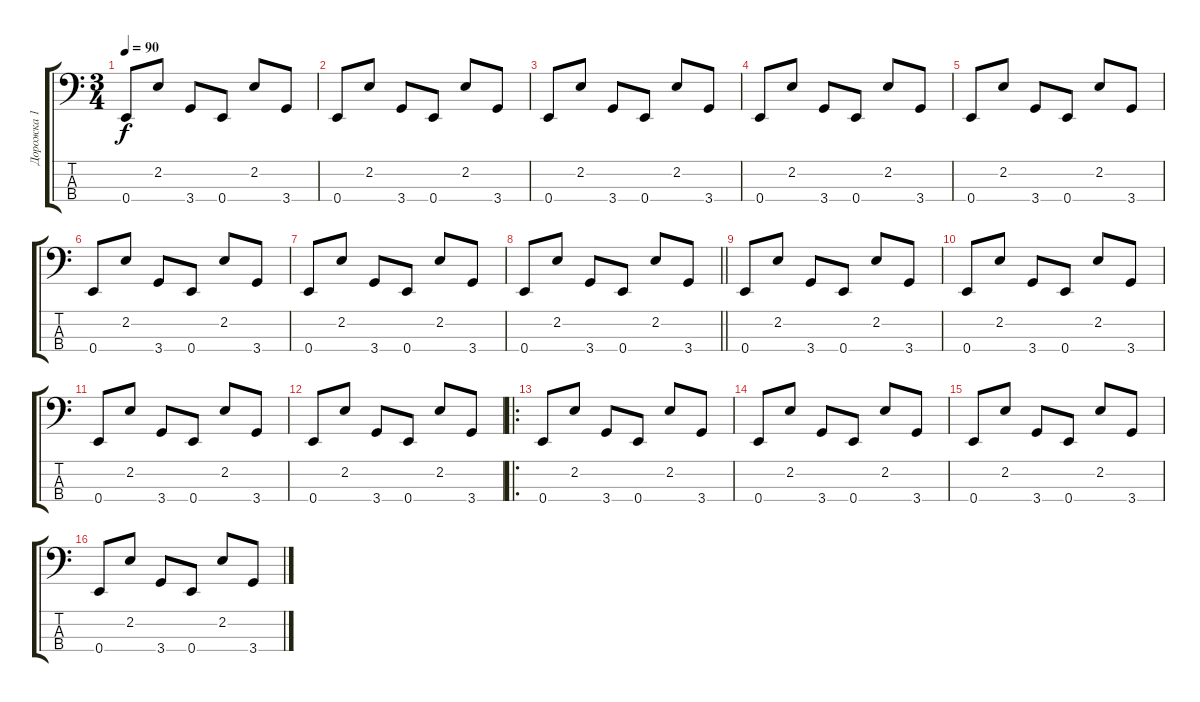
\track ("Дорожка 1" "Дорожка 1") {instrument contrabass}
\staff {score tabs}
\tuning (G2 D2 A1 E1) {hide}
\ts (3 4)
\tempo 90
\clef f4
\ks c
0.4.8{dy f instrument contrabass} 2.2.8 3.4.8 0.4.8 2.2.8 3.4.8 |
0.4.8 2.2.8 3.4.8 0.4.8 2.2.8 3.4.8 |
0.4.8 2.2.8 3.4.8 0.4.8 2.2.8 3.4.8 |
0.4.8 2.2.8 3.4.8 0.4.8 2.2.8 3.4.8 |
0.4.8 2.2.8 3.4.8 0.4.8 2.2.8 3.4.8 |
0.4.8 2.2.8 3.4.8 0.4.8 2.2.8 3.4.8 |
0.4.8 2.2.8 3.4.8 0.4.8 2.2.8 3.4.8 |
\barLineRight lightlight
0.4.8 2.2.8 3.4.8 0.4.8 2.2.8 3.4.8 |
0.4.8 2.2.8 3.4.8 0.4.8 2.2.8 3.4.8 |
0.4.8 2.2.8 3.4.8 0.4.8 2.2.8 3.4.8 |
0.4.8 2.2.8 3.4.8 0.4.8 2.2.8 3.4.8 |
0.4.8 2.2.8 3.4.8 0.4.8 2.2.8 3.4.8 |
\ro
0.4.8 2.2.8 3.4.8 0.4.8 2.2.8 3.4.8 |
0.4.8 2.2.8 3.4.8 0.4.8 2.2.8 3.4.8 |
0.4.8 2.2.8 3.4.8 0.4.8 2.2.8 3.4.8 |
0.4.8 2.2.8 3.4.8 0.4.8 2.2.8 3.4.8
